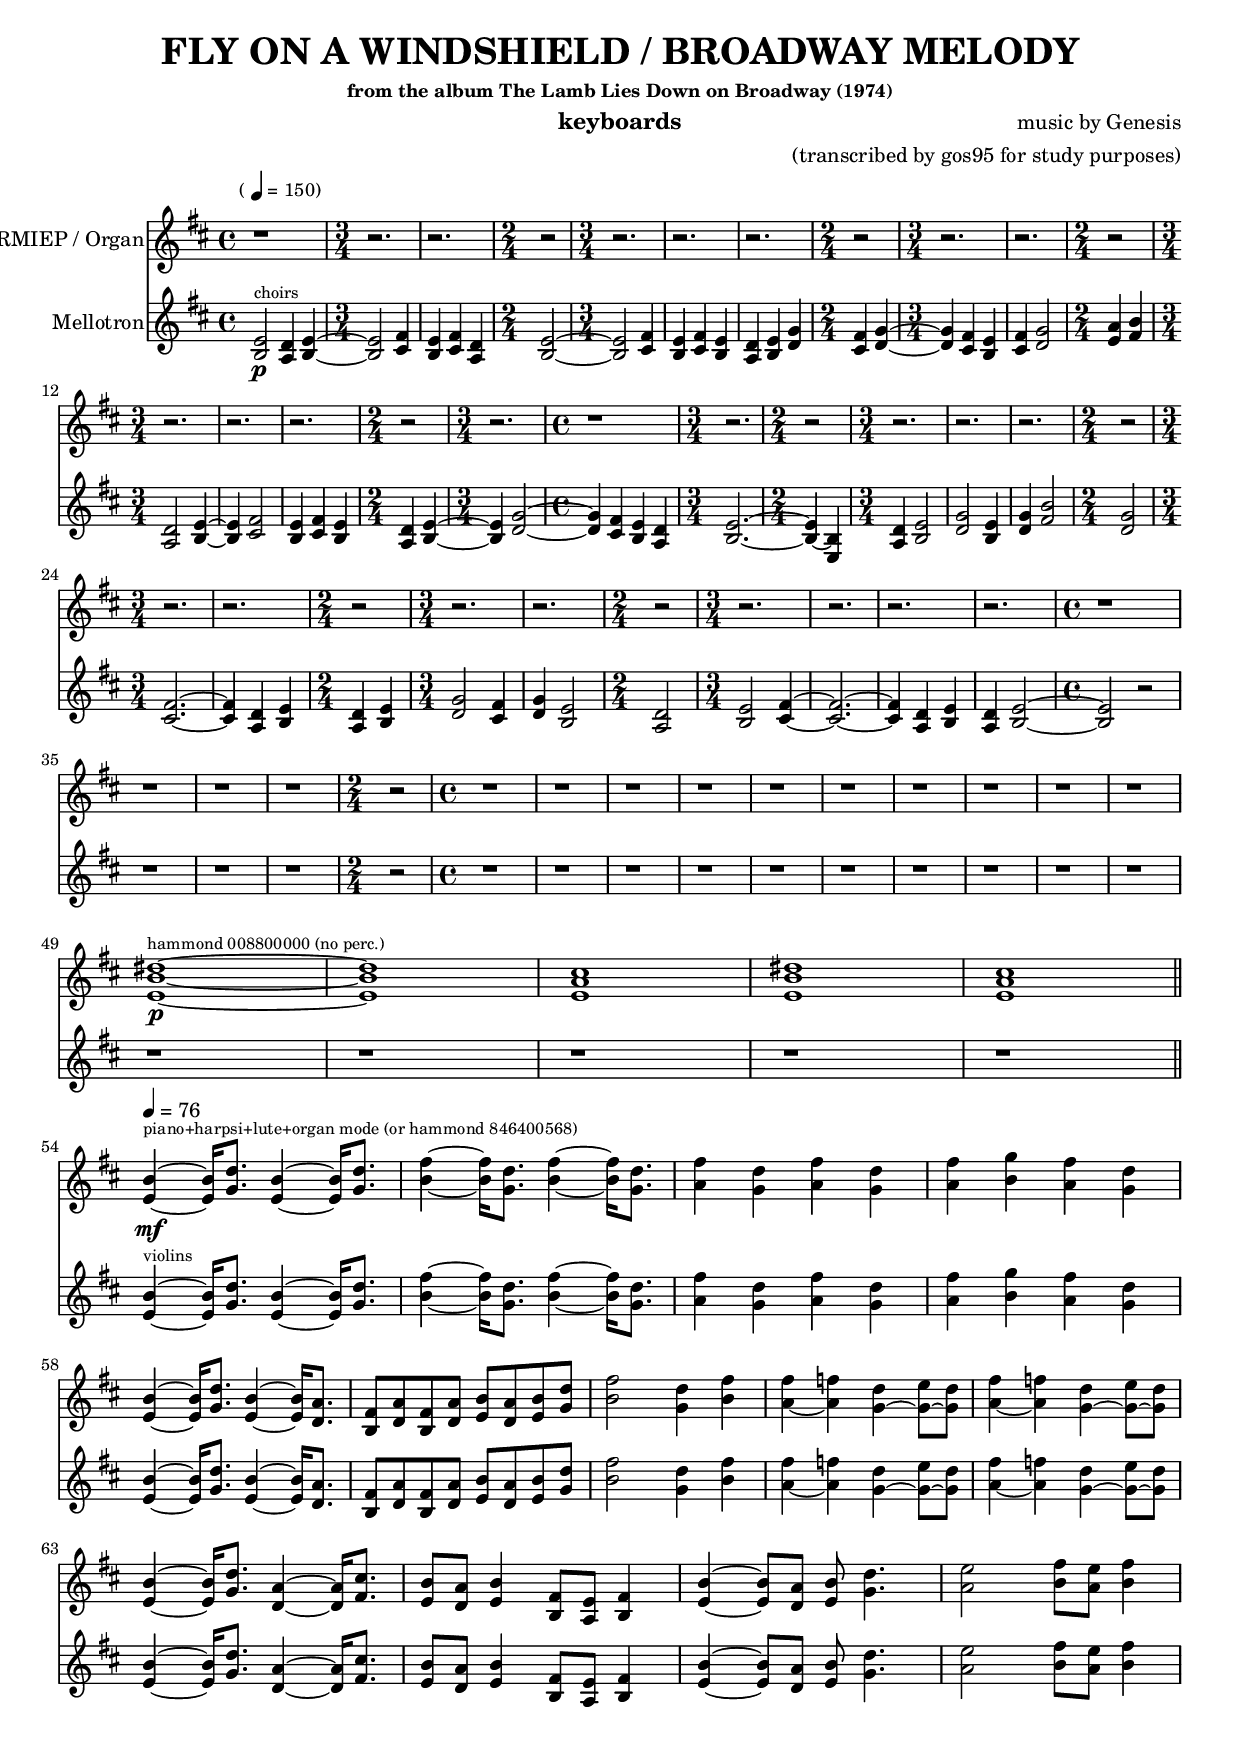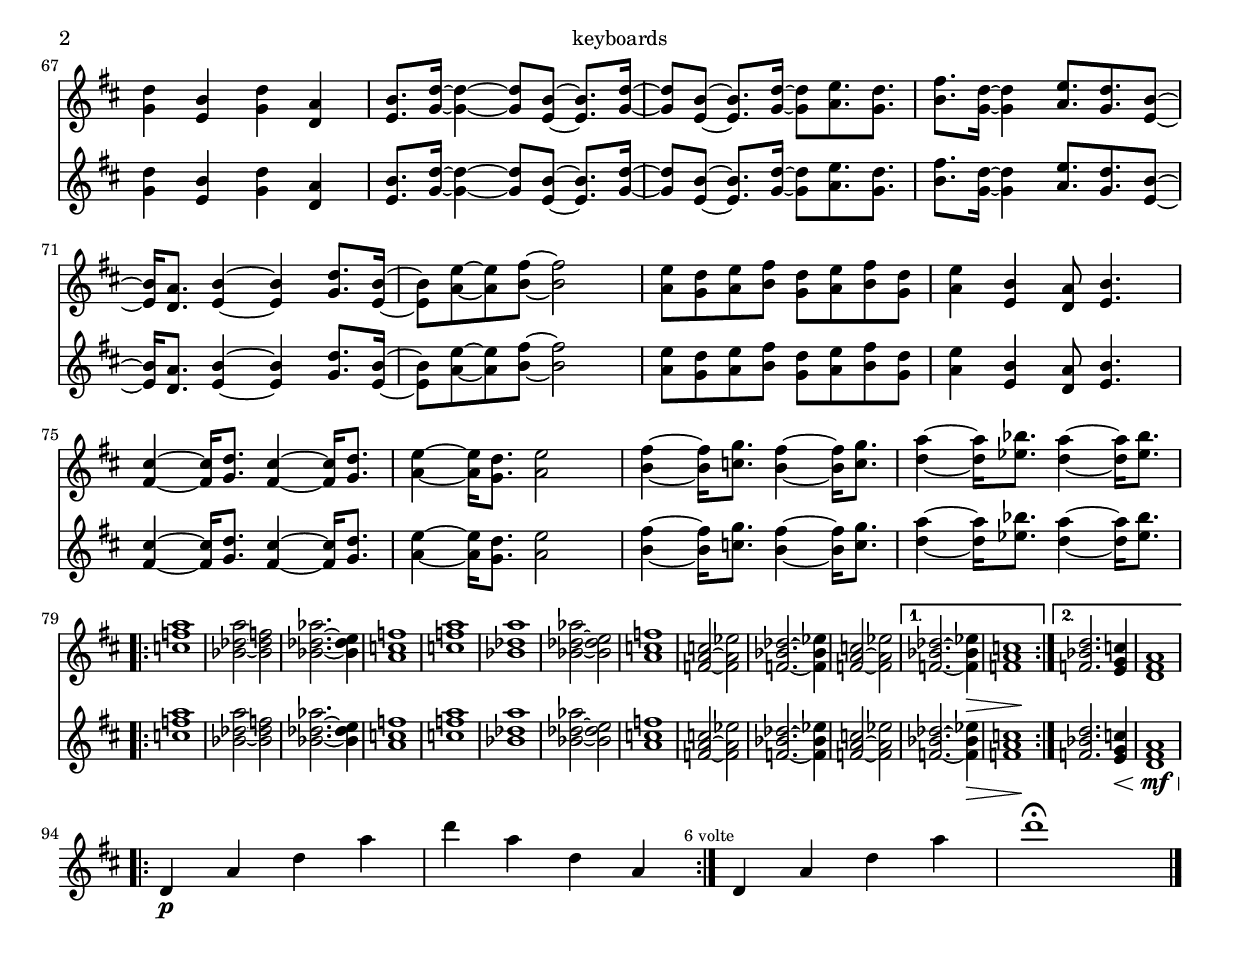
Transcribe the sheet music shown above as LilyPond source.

% ===========================================================================================================
% fly-on-a-windshield.ly
%  _____ _        ___            _       ___ _    _      ___   __ _____ _         ___                 _    
% |_   _| |_  ___| _ ) __ _ _ _ | |__ __/ __(_)__| |___ / _ \ / _|_   _| |_  ___ / __|___ _ _  ___ __(_)___
%   | | | ' \/ -_) _ \/ _` | ' \| / /(_-<__ \ / _` / -_) (_) |  _| | | | ' \/ -_) (_ / -_) ' \/ -_|_-< (_-<
%   |_| |_||_\___|___/\__,_|_||_|_\_\/__/___/_\__,_\___|\___/|_|   |_| |_||_\___|\___\___|_||_\___/__/_/__/
%                                                                                                          
% Copyright (c) 2018 Alessandro Fraschetti (mail: gos95@gommagomma.net)
%
% Permission is hereby granted, free of charge, to any person obtaining a copy
% of this software and associated documentation files (the "Software"), to deal
% in the Software without restriction, including without limitation the rights
% to use, copy, modify, merge, publish, distribute, sublicense, and/or sell
% copies of the Software, and to permit persons to whom the Software is
% furnished to do so, subject to the following conditions:
% 
% The above copyright notice and this permission notice shall be included in all
% copies or substantial portions of the Software.
% 
% THE SOFTWARE IS PROVIDED "AS IS", WITHOUT WARRANTY OF ANY KIND, EXPRESS OR
% IMPLIED, INCLUDING BUT NOT LIMITED TO THE WARRANTIES OF MERCHANTABILITY,
% FITNESS FOR A PARTICULAR PURPOSE AND NONINFRINGEMENT. IN NO EVENT SHALL THE
% AUTHORS OR COPYRIGHT HOLDERS BE LIABLE FOR ANY CLAIM, DAMAGES OR OTHER
% LIABILITY, WHETHER IN AN ACTION OF CONTRACT, TORT OR OTHERWISE, ARISING FROM,
% OUT OF OR IN CONNECTION WITH THE SOFTWARE OR THE USE OR OTHER DEALINGS IN THE
% SOFTWARE.
% ===========================================================================================================


\version "2.12.3"
#(ly:set-option 'delete-intermediate-files #t)
#(set-global-staff-size 18)


% ===========================================================================================================
% ------------------------------------------  S E C T I O N S  ----------------------------------------------
% ===========================================================================================================


% -----------------------------------------------------------------------------------------------------------
% --  PART ONE  ---------------------------------------------------------------------------------------------
% -----------------------------------------------------------------------------------------------------------
partOneIntroChoirs = {
	\time 4/4	<b e>2 \p ^\markup { \tiny { "choirs" } } <a d>4 <b e>4~
	\time 3/4	<b e>2 <cis fis>4
				<b e>4 <cis fis>4 <a d>4
	\time 2/4	<b e>2~
	\time 3/4	<b e>2 <cis fis>4
				<b e>4 <cis fis>4 <b e>4
				<a d>4 <b e>4 <d g>4
	\time 2/4	<cis fis>4 <d g>4~
	\time 3/4	<d g>4 <cis fis>4 <b e>4
				<cis fis>4 <d g>2
	\time 2/4	<e a>4 <fis b>4
	\time 3/4	<a, d>2 <b e>4~
				<b e>4 <cis fis>2
				<b e>4 <cis fis>4 <b e>4
	\time 2/4	<a d>4 <b e>4~
	\time 3/4	<b e>4 <d g>2~
	\time 4/4	<d g>4 <cis fis>4 <b e>4 <a d>4
	\time 3/4	<b e>2.~
	\time 2/4	<b e>4~ <e, b'>4
	\time 3/4	<a d>4 <b e>2
				<d g>2 <b e>4
				<d g>4 <fis b>2
	\time 2/4	<d g>2

	\break
	% voice...
	\time 3/4	<cis fis>2.~
				<cis fis>4 <a d>4 <b e>4
	\time 2/4	<a d>4 <b e>4
	\time 3/4	<d g>2 <cis fis>4
				<d g>4 <b e>2
	\time 2/4	<a d>2
	\time 3/4	<b e>2 <cis fis>4~
				<cis fis>2.~
				<cis fis>4 <a d>4 <b e>4
				<a d>4 <b e>2~
	\time 4/4	<b e>2 r2
}
partOneIntroChoirsRest = {
	\time 4/4	r1
	\time 3/4	r2.	r2.
	\time 2/4	r2
	\time 3/4	r2.	r2.	r2.
	\time 2/4	r2
	\time 3/4	r2.	r2.
	\time 2/4	r2
	\time 3/4	r2.	r2.	r2.
	\time 2/4	r2
	\time 3/4	r2.
	\time 4/4	r1
	\time 3/4	r2.
	\time 2/4	r2
	\time 3/4	r2. r2. r2.
	\time 2/4	r2

	% voice...
	\time 3/4	r2. r2.
	\time 2/4	r2
	\time 3/4	r2. r2.
	\time 2/4	r2
	\time 3/4	r2.	r2.	r2. r2.
	\time 4/4	r1
}
partOneIntroArpRest = {
				r1 r1 r1
	\time 2/4 	r2
	\time 4/4	r1 r1
				r1 r1 r1 r1
				r1 r1 r1 r1
}
partOneIntroOrgan = \relative c' {
				<e b' dis>1~ \p ^\markup { \tiny { "hammond 008800000 (no perc.)" } } <e b' dis>1
				<e a cis>1
				<e b' dis>1
				<e a cis>1
}
partOneIntroOrganRest = {
				r1 r1 r1 r1 r1
}
% -----------------------------------------------------------------------------------------------------------
% --  PART TWO  ---------------------------------------------------------------------------------------------
% -----------------------------------------------------------------------------------------------------------
basss = {
e4 e e e e e e e e e e e e e e e
e4 e e e e e e e e e e e e e e e e e
e4 e e e e e e e e e e e e e e e
e4 e e e e e e e e e e e e e e e
e4 e e e e e e e e e e e e e e e e e
fis fis fis fis fis fis fis fis b, b b b b b b b
}
partTwoRMI = {
    %% ------------------------------------------
	<e b'>4~ \mf ^\markup { \tiny { "piano+harpsi+lute+organ mode (or hammond 846400568)" } }			<e b'>16	<g d'>8.
	<e b'>4~			<e b'>16	<g d'>8.
	<b fis'>4~			<b fis'>16	<g d'>8.
	<b fis'>4~			<b fis'>16	<g d'>8.
	<a fis'>4			<g d'>4
	<a fis'>4			<g d'>4
	<a fis'>4			<b g'>4
	<a fis'>4			<g d'>4
    \break
	%% ------------------------------------------
	<e b'>4~			<e b'>16	<g d'>8.
	<e b'>4~			<e b'>16	<d a'>8.
	<b fis'>8 <d a'>8	<b fis'>8 	<d a'>8
	<e b'>8 <d a'>8		<e b'>8 	<g d'>8
	<b fis'>2
	<g d'>4				<b fis'>4
	<a fis'>4~			<a f'>4
	<g d'>4~			<g e'>8~	<g d'>8
	<a fis'>4~			<a f'>4
	<g d'>4~			<g e'>8~	<g d'>8
	%% ------------------------------------------
	\break
    <e b'>4~			<e b'>16	<g d'>8.
	<d a'>4~			<d a'>16	<fis cis'>8.
	<e b'>8 <d a'>8		<e b'>4
	<b fis'>8 <a e'>8	<b fis'>4
	<e b'>4~			<e b'>8		<d a'>8
	<e b'>8	<g d'>4.
	<a e'>2
	<b fis'>8 <a e'>8	<b fis'>4
	%% ------------------------------------------
	\break
	<g d'>4				<e b'>4
	<g d'>4				<d a'>4
	<e b'>8. <g d'>16~	<g d'>4~
	<g d'>8  <e b'>8~	<e b'>8. <g d'>16~
	<g d'>8  <e b'>8~	<e b'>8. <g d'>16~
	<g d'>8  <a e'>8.		<g d'>8.
	<b fis'>8. <g d'>16~ <g d'>4
	<a e'>8. <g d'>8. 		<e b'>8~
	%% ------------------------------------------
	\break
	<e b'>16 <d a'>8.	<e b'>4~
	<e b'>4				<g d'>8. <e b'>16~
	<e b'>8 <a e'>8~	<a e'>8  <b fis'>8~
	<b fis'>2
	<a e'>8 <g d'>8		<a e'>8 		<b fis'>8
	<g d'>8	<a e'>8 	<b fis'>8		<g d'>8
	<a e'>4				<e b'>4
	<d a'>8 <e b'>4.
	\break
	<fis cis'>4~		<fis cis'>16	<g d'>8.
	<fis cis'>4~		<fis cis'>16	<g d'>8.
	<a e'>4~			<a e'>16		<g d'>8.
	<a e'>2
	<b fis'>4~			<b fis'>16		<c g'>8.
	<b fis'>4~			<b fis'>16		<c g'>8.
	<d a'>4~			<d a'>16		<ees bes'>8.
	<d a'>4~			<d a'>16		<ees bes'>8.
}
partTwoMellotron = {
    %% ------------------------------------------
	<e b'>4~ ^\markup { \tiny { "violins" } }			<e b'>16	<g d'>8.
	<e b'>4~			<e b'>16	<g d'>8.
	<b fis'>4~			<b fis'>16	<g d'>8.
	<b fis'>4~			<b fis'>16	<g d'>8.
	<a fis'>4			<g d'>4
	<a fis'>4			<g d'>4
	<a fis'>4			<b g'>4
	<a fis'>4			<g d'>4
    \break
	%% ------------------------------------------
	<e b'>4~			<e b'>16	<g d'>8.
	<e b'>4~			<e b'>16	<d a'>8.
	<b fis'>8 <d a'>8	<b fis'>8 	<d a'>8
	<e b'>8 <d a'>8		<e b'>8 	<g d'>8
	<b fis'>2
	<g d'>4				<b fis'>4
	<a fis'>4~			<a f'>4
	<g d'>4~			<g e'>8~	<g d'>8
	<a fis'>4~			<a f'>4
	<g d'>4~			<g e'>8~	<g d'>8
	%% ------------------------------------------
	\break
    <e b'>4~			<e b'>16	<g d'>8.
	<d a'>4~			<d a'>16	<fis cis'>8.
	<e b'>8 <d a'>8		<e b'>4
	<b fis'>8 <a e'>8	<b fis'>4
	<e b'>4~			<e b'>8		<d a'>8
	<e b'>8	<g d'>4.
	<a e'>2
	<b fis'>8 <a e'>8	<b fis'>4
	%% ------------------------------------------
	\break
	<g d'>4				<e b'>4
	<g d'>4				<d a'>4
	<e b'>8. <g d'>16~	<g d'>4~
	<g d'>8  <e b'>8~	<e b'>8. <g d'>16~
	<g d'>8  <e b'>8~	<e b'>8. <g d'>16~
	<g d'>8  <a e'>8.		<g d'>8.
	<b fis'>8. <g d'>16~ <g d'>4
	<a e'>8. <g d'>8. 		<e b'>8~
	%% ------------------------------------------
	\break
	<e b'>16 <d a'>8.	<e b'>4~
	<e b'>4				<g d'>8. <e b'>16~
	<e b'>8 <a e'>8~	<a e'>8  <b fis'>8~
	<b fis'>2
	<a e'>8 <g d'>8		<a e'>8 		<b fis'>8
	<g d'>8	<a e'>8 	<b fis'>8		<g d'>8
	<a e'>4				<e b'>4
	<d a'>8 <e b'>4.
	\break
	<fis cis'>4~		<fis cis'>16	<g d'>8.
	<fis cis'>4~		<fis cis'>16	<g d'>8.
	<a e'>4~			<a e'>16		<g d'>8.
	<a e'>2
	<b fis'>4~			<b fis'>16		<c g'>8.
	<b fis'>4~			<b fis'>16		<c g'>8.
	<d a'>4~			<d a'>16		<ees bes'>8.
	<d a'>4~			<d a'>16		<ees bes'>8.
}
% -----------------------------------------------------------------------------------------------------------
% --  PART TREE  --------------------------------------------------------------------------------------------
% -----------------------------------------------------------------------------------------------------------
partThree = {
	\repeat volta 2 {
	    <c f a>1
	    <bes des a'>2~ <bes des f>2
	    <bes des aes'>2.~ <bes des e>4
	    <a c f>1

	    <c f a>1
	    <bes des a'>1
	    <bes des aes'>2~ <bes des e>2
	    <a c f>1

	    <f a c>2~ <f a ees'>2
	    <f bes des>2.~ <f bes ees>4
	    <f a c>2~ <f a ees'>2
	} \alternative { {
	    \override Hairpin.to-barline = ##f
	    <f bes des>2.~ <f bes ees>4 \>
	    <f a c>1 \!
		\override Hairpin.to-barline = ##t
	} {
	    \override Hairpin.to-barline = ##f
	    <f bes d>2. <e g c>4 \<
		<d fis a>1 \! \mf \> \!
		\override Hairpin.to-barline = ##t
	}}
}
% -----------------------------------------------------------------------------------------------------------
% --  PART TWO  ---------------------------------------------------------------------------------------------
% -----------------------------------------------------------------------------------------------------------
coda = {
    \repeat volta 6 {
	d,4 \p a' d a' 
	d  a d, a  \mark \markup { \small \tiny { "6 volte" } }
    }
	d, a' d a' 
	d1\fermata
}
% ===========================================================================================================
% --------------------------------------------  B U I L D  --------------------------------------------------
% ===========================================================================================================
rmiorgan = {
    \key d \major
	\clef violin

	\partOneIntroChoirsRest
	\partOneIntroArpRest
	\break
	\partOneIntroOrgan
	\bar "||"
	\break

	\tempo 4 = 76
	\relative c' \partTwoRMI
    \break
	\relative c'' \partThree
	\break
}

mellotron = {
    \key d \major
	\clef violin

	\relative c' \partOneIntroChoirs
	\partOneIntroArpRest
	\partOneIntroOrganRest

	\relative c' \partTwoMellotron

	\relative c'' \partThree

	\relative c'' \coda
	\bar "|."
}
% ===========================================================================================================
% ---------------------------------------------  B O O K  ---------------------------------------------------
% ===========================================================================================================
\book {

    \header {
        title       = \markup {\larger "FLY ON A WINDSHIELD / BROADWAY MELODY"}
	    subtitle    = ""
	    subsubtitle = "from the album The Lamb Lies Down on Broadway (1974)"
        instrument  = "keyboards"
        composer    = "music by Genesis"
        arranger    = "(transcribed by gos95 for study purposes)"
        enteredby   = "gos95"
        piece       = \markup { \bold "                             " \smaller { (\note #"4"#1 = 150) } }
%		copyright   = "Copyright (c) 2018 Alessandro Fraschetti (mail: gos95@gommagomma.net)"
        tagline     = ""
    }

    \score {
    <<
        \new Staff = "RMIEP" \with { midiInstrument = #"drawbar organ" }
        <<
            \set Staff.instrumentName = \markup { "RMIEP / Organ" }
            \rmiorgan
        >>
        \new Staff = "Mellotron" \with { midiInstrument = #"choir aahs" }
        <<
            \set Staff.instrumentName = \markup { "Mellotron" }
            \mellotron
        >>
    >>
    \layout { \context { \override VerticalAlignment #'forced-distance = #8 } }
    \midi { \context { \Score tempoWholesPerMinute = #(ly:make-moment 150 4) } }
    }
}
% ===========================================================================================================